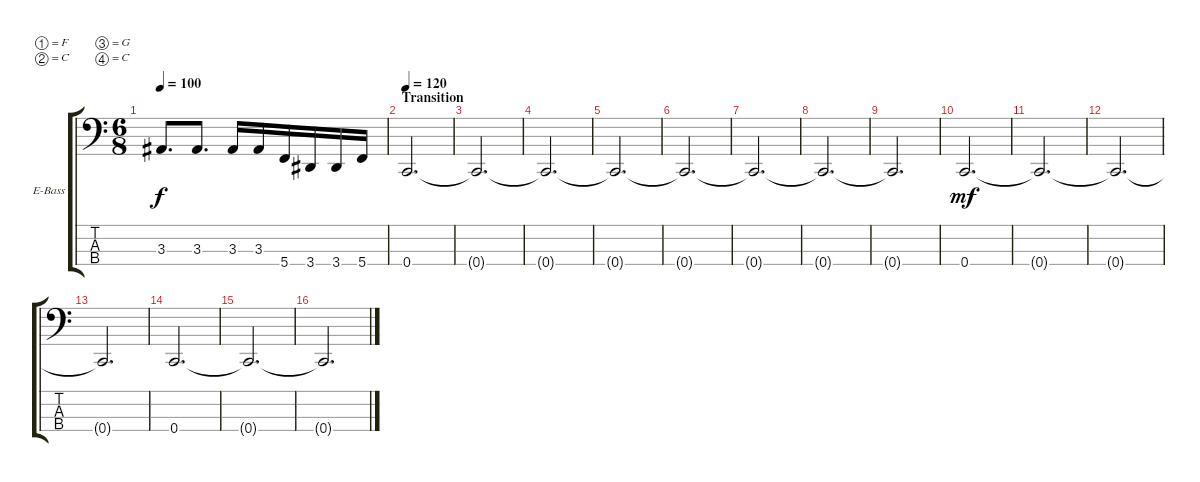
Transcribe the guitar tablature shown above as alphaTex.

\bracketExtendMode groupsimilarinstruments
\firstSystemTrackNameOrientation horizontal
\otherSystemsTrackNameOrientation horizontal
\track ("Electric Bass" "E-Bass") {instrument electricbassfinger}
\staff {score tabs}
\tuning (F2 C2 G1 C1)
\ts (6 8)
\tempo 100
\clef f4
\ks c
3.3.8{d dy f} 3.3.8{d} 3.3.16 3.3.16 5.4.16 3.4.16 3.4.16 5.4.16 |
\section ("" "Transition")
\tempo 120
0.4.2{d} |
0.4{t}.2{d} |
0.4{t}.2{d} |
0.4{t}.2{d} |
0.4{t}.2{d} |
0.4{t}.2{d} |
0.4{t}.2{d} |
0.4{t}.2{d} |
0.4.2{d dy mf} |
0.4{t}.2{d} |
0.4{t}.2{d} |
0.4{t}.2{d} |
0.4.2{d} |
0.4{t}.2{d} |
0.4{t}.2{d}
